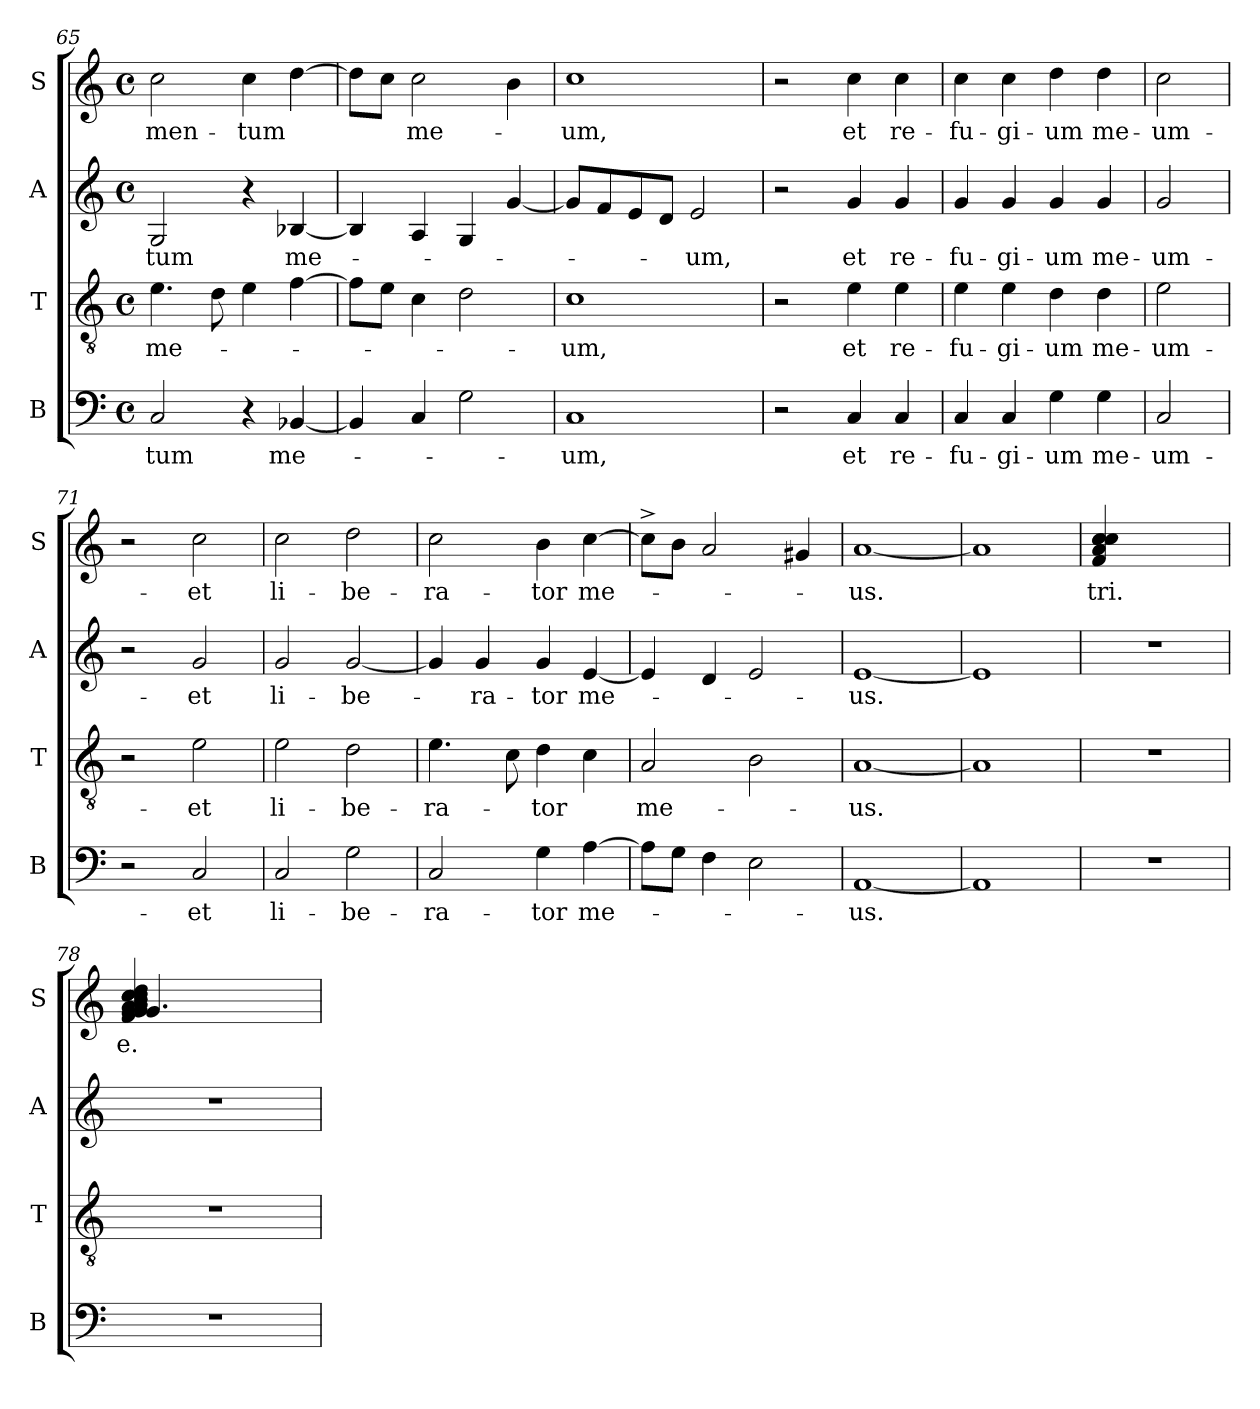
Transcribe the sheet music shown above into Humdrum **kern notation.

**kern	**text	**kern	**text	**kern	**text	**kern	**text
*part4	*part4	*part3	*part3	*part2	*part2	*part1	*part1
*staff4	*staff4	*staff3	*staff3	*staff2	*staff2	*staff1	*staff1
*I"B	*	*I"T	*	*I"A	*	*I"S	*
*I'B	*	*I'T	*	*I'A	*	*I'S	*
*clefF4	*	*clefGv2	*	*clefG2	*	*clefG2	*
*	*	*k[]	*	*	*	*	*
*	*	*C:	*	*	*	*	*
*M4/4	*	*M4/4	*	*M4/4	*	*M4/4	*
*met(c)	*	*met(c)	*	*met(c)	*	*met(c)	*
=65	=65	=65	=65	=65	=65	=65	=65
!	!LO:LY:b:cj	!	!LO:LY:b:cj	!	!LO:LY:b:cj	!	!LO:LY:b:cj
2C/	-tum	4.e\	me-	2G/	-tum	2cc\	-men-
.	.	8d\	.	.	.	.	.
!	!	!	!	!	!	!	!LO:LY:b
4r	.	4e\	.	4r	.	4cc\	-tum
!	!LO:LY:b:cj	!	!	!	!LO:LY:b:cj	!	!
[<4BB-X/	me-	[>4f\	.	[<4B-X/	me-	[>4dd\	.
=66	=66	=66	=66	=66	=66	=66	=66
4BB-/]	.	8f\L]	.	4B-/]	.	8dd\L]	.
.	.	8e\J	.	.	.	8cc\J	.
!	!	!	!	!	!	!	!LO:LY:b:cj
4C/	.	4c\	.	4A/	.	2cc\	me-
2G\	.	2d\	.	4G/	.	.	.
.	.	.	.	[<4g/	.	4b\	.
=67	=67	=67	=67	=67	=67	=67	=67
!	!LO:LY:b:cj	!	!LO:LY:b:cj	!	!	!	!LO:LY:b:cj
1C	-um,	1c	-um,	8g/L]	.	1cc	-um,
.	.	.	.	8f/	.	.	.
.	.	.	.	8e/	.	.	.
.	.	.	.	8d/J	.	.	.
!	!	!	!	!	!LO:LY:b:cj	!	!
.	.	.	.	2e/	-um,	.	.
!!LO:LB:g=z
=68	=68	=68	=68	=68	=68	=68	=68
2r	.	2r	.	2r	.	2r	.
!	!LO:LY:b:cj	!	!LO:LY:b:cj	!	!LO:LY:b:cj	!	!LO:LY:b:cj
4C/	et	4e\	et	4g/	et	4cc\	et
!	!LO:LY:b:cj	!	!LO:LY:b:cj	!	!LO:LY:b:cj	!	!LO:LY:b:cj
4C/	re-	4e\	re-	4g/	re-	4cc\	re-
=69	=69	=69	=69	=69	=69	=69	=69
!	!LO:LY:b:cj	!	!LO:LY:b:cj	!	!LO:LY:b:cj	!	!LO:LY:b:cj
4C/	-fu-	4e\	-fu-	4g/	-fu-	4cc\	-fu-
!	!LO:LY:b	!	!LO:LY:b	!	!LO:LY:b	!	!LO:LY:b
4C/	-gi-	4e\	-gi-	4g/	-gi-	4cc\	-gi-
!	!LO:LY:b:cj	!	!LO:LY:b:cj	!	!LO:LY:b:cj	!	!LO:LY:b:cj
4G\	-um	4d\	-um	4g/	-um	4dd\	-um
!	!LO:LY:b:cj	!	!LO:LY:b:cj	!	!LO:LY:b:cj	!	!LO:LY:b:cj
4G\	me-	4d\	me-	4g/	me-	4dd\	me-
=70	=70	=70	=70	=70	=70	=70	=70
!	!LO:LY:b:cj	!	!LO:LY:b:cj	!	!LO:LY:b:cj	!	!LO:LY:b:cj
2C/	-um-	2e\	-um-	2g/	-um-	2cc\	-um-
=71	=71	=71	=71	=71	=71	=71	=71
2r	.	2r	.	2r	.	2r	.
!	!LO:LY:b:cj	!	!LO:LY:b:cj	!	!LO:LY:b:cj	!	!LO:LY:b:cj
2C/	-et	2e\	-et	2g/	-et	2cc\	-et
=72	=72	=72	=72	=72	=72	=72	=72
!	!LO:LY:b:cj	!	!LO:LY:b:cj	!	!LO:LY:b:cj	!	!LO:LY:b:cj
2C/	li-	2e\	li-	2g/	li-	2cc\	li-
!	!LO:LY:b:cj	!	!LO:LY:b:cj	!	!LO:LY:b:cj	!	!LO:LY:b:cj
2G\	-be-	2d\	-be-	[<2g/	-be-	2dd\	-be-
=73	=73	=73	=73	=73	=73	=73	=73
!	!LO:LY:b:cj	!	!LO:LY:b:cj	!	!	!	!LO:LY:b:cj
2C/	-ra-	4.e\	-ra-	4g/]	.	2cc\	-ra-
!	!	!	!	!	!LO:LY:b:cj	!	!
.	.	.	.	4g/	-ra-	.	.
.	.	8c\	.	.	.	.	.
!	!LO:LY:b:cj	!	!LO:LY:b	!	!LO:LY:b:cj	!	!LO:LY:b:cj
4G\	-tor	4d\	-tor	4g/	-tor	4b\	-tor
!	!LO:LY:b:cj	!	!	!	!LO:LY:b:cj	!	!LO:LY:b:cj
[>4A\	me-	4c\	.	[<4e/	me-	[>4cc\	me-
=74	=74	=74	=74	=74	=74	=74	=74
!	!	!	!LO:LY:b:cj	!	!	!	!
8A\L]	.	2A/	me-	4e/]	.	8cc^<\L]	.
8G\J	.	.	.	.	.	8b\J	.
4F\	.	.	.	4d/	.	2a/	.
2E\	.	2B\	.	2e/	.	.	.
.	.	.	.	.	.	4g#/	.
=75	=75	=75	=75	=75	=75	=75	=75
!	!LO:LY:b:cj	!	!LO:LY:b:cj	!	!LO:LY:b:cj	!	!LO:LY:b:cj
[<1AA	-us.	[<1A	-us.	[<1e	-us.	[<1a	-us.
=76	=76	=76	=76	=76	=76	=76	=76
1AA]	.	1A]	.	1e]	.	1a]	.
!!LO:LB:g=z
=77	=77	=77	=77	=77	=77	=77	=77
!	!	!	!	!	!	!	!LO:LY:b:cj
1r	.	1r	.	1r	.	4f/ 4a/ 4cc/ 4cc/ 4cc/	-tri.
.	.	.	.	.	.	2.ryy	.
=78	=78	=78	=78	=78	=78	=78	=78
!	!	!	!	!	!	!	!LO:LY:b:cj
*	*	*	*	*	*	*^	*
1r	.	1r	.	1r	.	4cc/ 4cc/ 4dd/ 4b/ 4cc/ 4a/ 4g/ 4a/ 4g/ 4f/	4.g/	e.
.	.	.	.	.	.	2ryy	.	.
.	.	.	.	.	.	.	2ryy	.
.	.	.	.	.	.	8ryy	.	.
.	.	.	.	.	.	8ryy	8ryy	.
*	*	*	*	*	*	*v	*v	*
=	=	=	=	=	=	=	=
*-	*-	*-	*-	*-	*-	*-	*-
